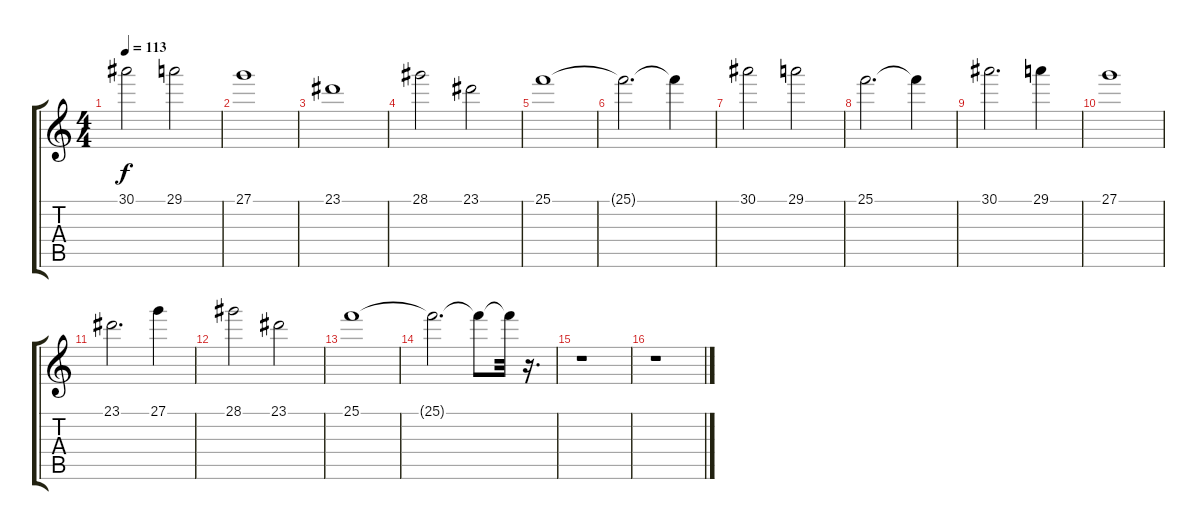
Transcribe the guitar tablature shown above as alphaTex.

\track "" {instrument stringensemble1}
\staff {score tabs}
\tuning (E4 B3 G3 D3 A2 E2) {hide}
\ts (4 4)
\tempo 113
\clef g2
\ks c
30.1.2{dy f} 29.1.2 |
27.1.1 |
23.1.1 |
28.1.2 23.1.2 |
25.1.1 |
25.1{t}.2{d} 25.1{t}.4 |
30.1.2 29.1.2 |
25.1.2{d} 25.1{t}.4 |
30.1.2{d} 29.1.4 |
27.1.1 |
23.1.2{d} 27.1.4 |
28.1.2 23.1.2 |
25.1.1 |
25.1{t}.2{d} 25.1{t}.8 25.1{t}.32 r.16{d} |
r.1 |
r.1
